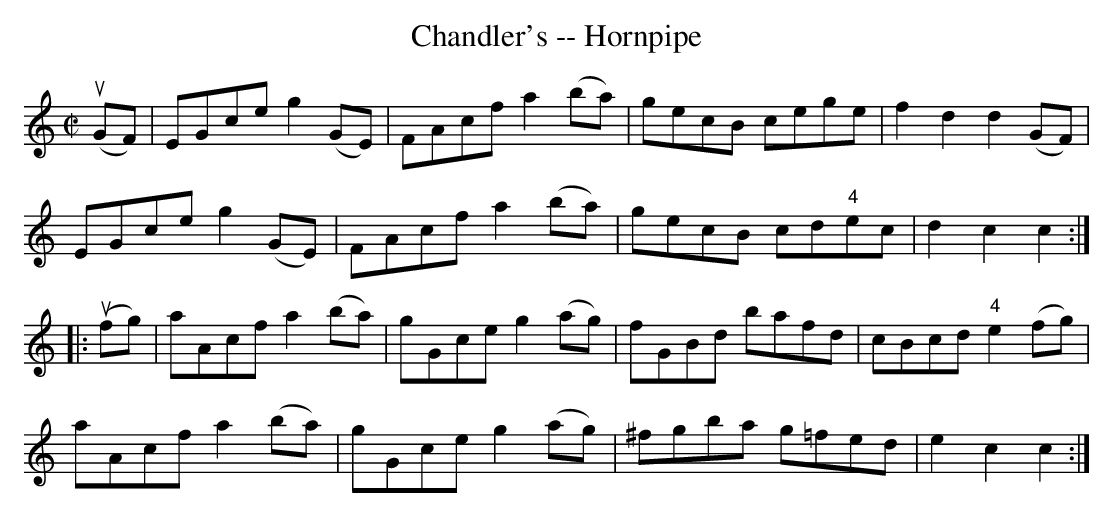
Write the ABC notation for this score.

X:1
T:Chandler's -- Hornpipe
M:C|
L:1/8
K:C
(uGF)|EGce g2(GE)|FAcf a2(ba)|gecB cege|f2d2d2 (GF)|
EGce g2(GE)|FAcf a2(ba)|gecB cd"4"ec|d2c2c2:|
|:(ufg)|aAcf a2 (ba)|gGce g2(ag)|fGBd bafd|cBcd "4"e2(fg)|
aAcf a2(ba)|gGce g2(ag)|^fgba g=fed|e2c2c2:|
